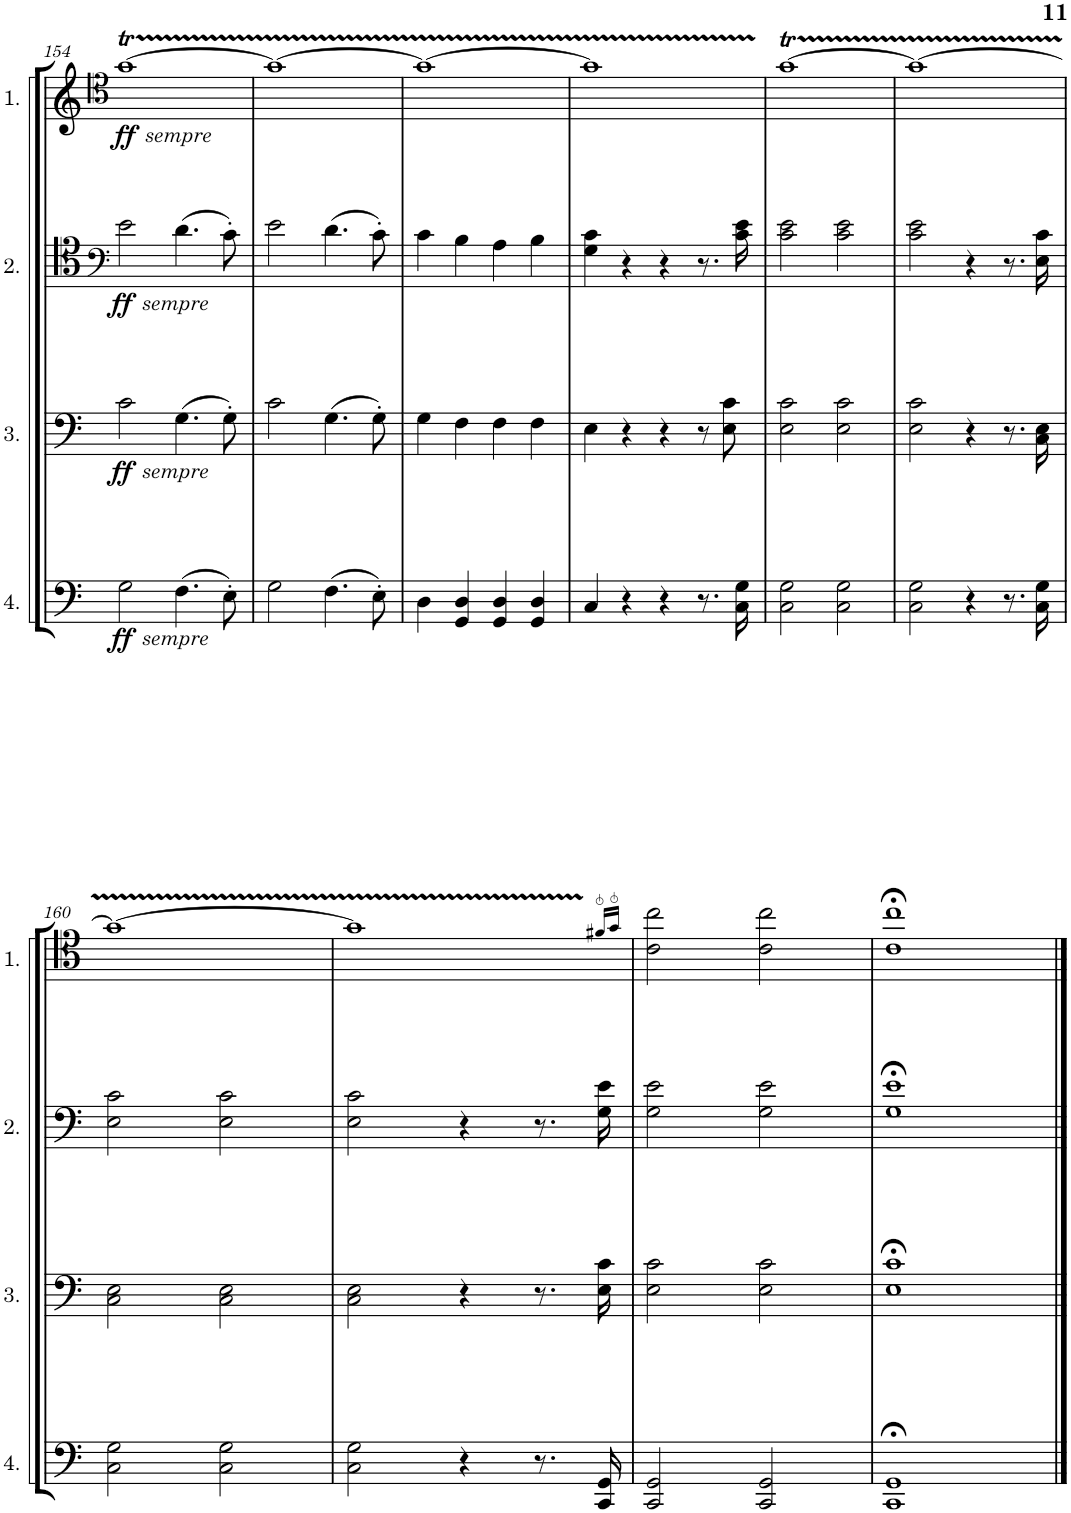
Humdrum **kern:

**kern	**dynam	**kern	**dynam	**kern	**dynam	**kern	**dynam
*part4	*part4	*part3	*part3	*part2	*part2	*part1	*part1
*staff4	*staff4	*staff3	*staff3	*staff2	*staff2	*staff1	*staff1
*I"Cello 4	*	*I"Cello 3	*	*I"Cello 2	*	*I"Cello 1	*
!!LO:PB:g=z
*clefF4	*	*clefF4	*	*clefF4	*	*clefC4	*
*k[]	*	*k[]	*	*k[]	*	*k[]	*
*M4/4	*	*M4/4	*	*M4/4	*	*M4/4	*
*met(c)	*	*met(c)	*	*met(c)	*	*met(c)	*
=154	=154	=154	=154	=154	=154	=154	=154
!	!LO:DY:b	!	!	!	!	!	!
!	!LO:DY:n=1:b	!	!LO:DY:b	!	!	!	!
!	!	!	!LO:DY:n=1:b	!	!LO:DY:b	!	!
!	!	!	!	!	!LO:DY:n=1:b	!	!LO:DY:b
!	!	!	!	!	!	!	!LO:DY:n=1:b
2G\	ff other-dynamics	2c\	ff other-dynamics	2e\	ff other-dynamics	[1gT	ff other-dynamics
(4.F\	.	(4.G\	.	(4.d\	.	.	.
8E'\)	.	8G'\)	.	8c'\)	.	.	.
=155	=155	=155	=155	=155	=155	=155	=155
2G\	.	2c\	.	2e\	.	1g_	.
(4.F\	.	(4.G\	.	(4.d\	.	.	.
8E'\)	.	8G'\)	.	8c'\)	.	.	.
=156	=156	=156	=156	=156	=156	=156	=156
4D\	.	4G\	.	4c\	.	1g_	.
4GG/ 4D/	.	4F\	.	4B\	.	.	.
4GG/ 4D/	.	4F\	.	4A\	.	.	.
4GG/ 4D/	.	4F\	.	4B\	.	.	.
=157	=157	=157	=157	=157	=157	=157	=157
4C/	.	4E\	.	4G\ 4c\	.	1gTTT]	.
4r	.	4r	.	4r	.	.	.
4r	.	4r	.	4r	.	.	.
8.r	.	8r	.	8.r	.	.	.
.	.	8E\ 8c\	.	.	.	.	.
16C\ 16G\	.	.	.	16c\ 16e\	.	.	.
=158	=158	=158	=158	=158	=158	=158	=158
2C\ 2G\	.	2E\ 2c\	.	2c\ 2e\	.	[1gT	.
2C\ 2G\	.	2E\ 2c\	.	2c\ 2e\	.	.	.
=159	=159	=159	=159	=159	=159	=159	=159
2C\ 2G\	.	2E\ 2c\	.	2c\ 2e\	.	1g_	.
4r	.	4r	.	4r	.	.	.
8.r	.	8.r	.	8.r	.	.	.
16C\ 16G\	.	16C\ 16E\	.	16E\ 16c\	.	.	.
!!LO:LB:g=z
=160	=160	=160	=160	=160	=160	=160	=160
2C\ 2G\	.	2C\ 2E\	.	2E\ 2c\	.	1g_	.
2C\ 2G\	.	2C\ 2E\	.	2E\ 2c\	.	.	.
=161	=161	=161	=161	=161	=161	=161	=161
2C\ 2G\	.	2C\ 2E\	.	2E\ 2c\	.	1gTTT]	.
4r	.	4r	.	4r	.	.	.
8.r	.	8.r	.	8.r	.	.	.
16CC/ 16GG/	.	16E\ 16c\	.	16G\ 16e\	.	.	.
.	.	.	.	.	.	16qf#X/LL	.
.	.	.	.	.	.	16qg/JJ	.
=162	=162	=162	=162	=162	=162	=162	=162
2CC/ 2GG/	.	2E\ 2c\	.	2G\ 2e\	.	2c\ 2cc\	.
2CC/ 2GG/	.	2E\ 2c\	.	2G\ 2e\	.	2c\ 2cc\	.
=163	=163	=163	=163	=163	=163	=163	=163
1CC;< 1GG;<	.	1E;< 1c;<	.	1G;< 1e;<	.	1c;< 1cc;<	.
==	==	==	==	==	==	==	==
*-	*-	*-	*-	*-	*-	*-	*-
